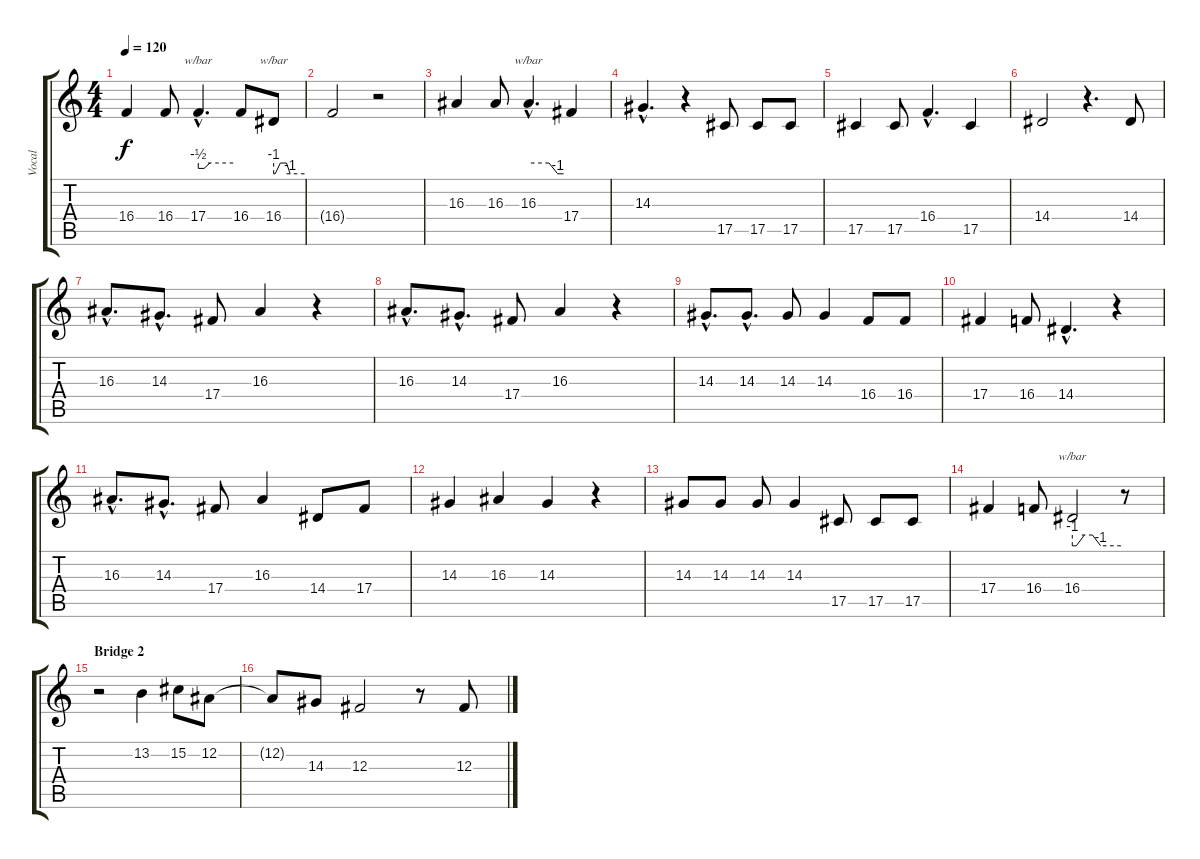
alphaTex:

\track ("Vocal" "Vocal") {instrument viola}
\staff {score tabs}
\tuning (Eb4 Bb3 Gb3 Db3 Ab2 Eb2) {hide}
\ts (4 4)
\tempo 120
\clef g2
\ks c
16.4.4{dy f} 16.4.8 17.4{hac}.4{d tbe (custom default 0 -2 10 -2 20 0 60 0)} 16.4.8 16.4.8{tbe (custom default 0 -4 3 -4 13 0 25 0 32 -4 60 -4)} |
16.4{t}.2 r.2 |
16.3.4 16.3.8 16.3{hac}.4{d tbe (custom default 0 0 35 0 50 -4 60 -4)} 17.4.4 |
14.3{hac}.4{d} r.4 17.5.8 17.5.8 17.5.8 |
17.5.4 17.5.8 16.4{hac}.4{d} 17.5.4 |
14.4.2 r.4{d} 14.4.8 |
16.3{hac}.8{d} 14.3{hac}.8{d} 17.4.8 16.3.4 r.4 |
16.3{hac}.8{d} 14.3{hac}.8{d} 17.4.8 16.3.4 r.4 |
14.3{hac}.8{d} 14.3{hac}.8{d} 14.3.8 14.3.4 16.4.8 16.4.8 |
17.4.4 16.4.8 14.4{hac}.4{d} r.4 |
16.3{hac}.8{d} 14.3{hac}.8{d} 17.4.8 16.3.4 14.4.8 17.4.8 |
14.3.4 16.3.4 14.3.4 r.4 |
14.3.8 14.3.8 14.3.8 14.3.4 17.5.8 17.5.8 17.5.8 |
17.4.4 16.4.8 16.4.2{tbe (custom default 0 -4 5 -4 15 0 25 0 35 -4 60 -4)} r.8 |
\section ("" "Bridge 2")
r.2 13.2.4 15.2.8 12.2.8 |
12.2{t}.8 14.3.8 12.3.2 r.8 12.3.8
